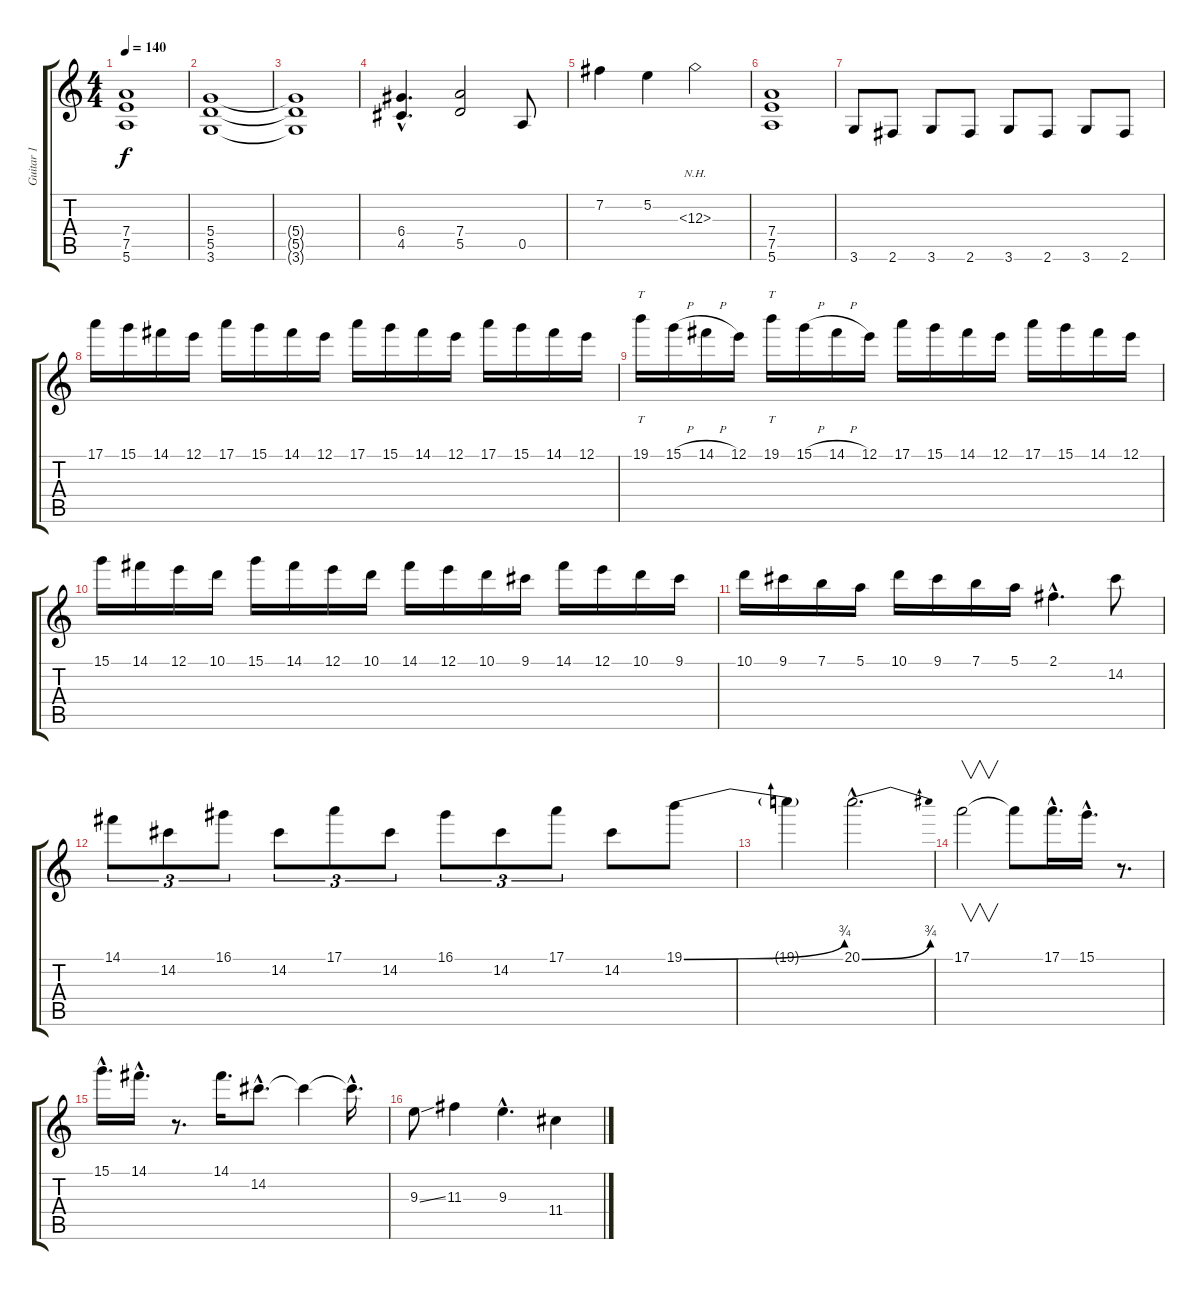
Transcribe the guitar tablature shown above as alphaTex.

\track ("Guitar 1" "Guitar 1") {instrument distortionguitar}
\staff {score tabs}
\tuning (E4 B3 G3 D3 A2 E2) {hide}
\ts (4 4)
\tempo 140
\clef g2
\ks c
(7.4{t} 7.5{t} 5.6{t}).1{dy f} |
(5.4 5.5 3.6).1 |
(5.4{t} 5.5{t} 3.6{t}).1 |
(6.4{hac} 4.5{hac}).4{d} (7.4 5.5).2 0.5.8 |
7.2.4 5.2.4 6.3{nh}.2 |
(7.4 7.5 5.6).1 |
3.6.8 2.6.8 3.6.8 2.6.8 3.6.8 2.6.8 3.6.8 2.6.8 |
17.1.16 15.1.16 14.1.16 12.1.16 17.1.16 15.1.16 14.1.16 12.1.16 17.1.16 15.1.16 14.1.16 12.1.16 17.1.16 15.1.16 14.1.16 12.1.16 |
19.1.16{tt} 15.1{h}.16 14.1{h}.16 12.1.16 19.1.16{tt} 15.1{h}.16 14.1{h}.16 12.1.16 17.1.16 15.1.16 14.1.16 12.1.16 17.1.16 15.1.16 14.1.16 12.1.16 |
15.1.16 14.1.16 12.1.16 10.1.16 15.1.16 14.1.16 12.1.16 10.1.16 14.1.16 12.1.16 10.1.16 9.1.16 14.1.16 12.1.16 10.1.16 9.1.16 |
10.1.16 9.1.16 7.1.16 5.1.16 10.1.16 9.1.16 7.1.16 5.1.16 2.1{hac}.4{d} 14.2.8 |
14.1.8{tu (3 2)} 14.2.8{tu (3 2)} 16.1.8{tu (3 2)} 14.2.8{tu (3 2)} 17.1.8{tu (3 2)} 14.2.8{tu (3 2)} 16.1.8{tu (3 2)} 14.2.8{tu (3 2)} 17.1.8{tu (3 2)} 14.2.8 19.1{be (bend 0 0 60 3)}.8 |
19.1{t}.4 20.1{be (bend 0 0 60 3) hac}.2{d} |
17.1.2{v} 17.1{t}.8 17.1{hac}.16{d} 15.1{hac}.16{d} r.8{d} |
15.1{hac}.16{d} 14.1{hac}.16{d} r.8{d} 14.1.16{d} 14.2{hac}.8{d} 14.2{t}.4 14.2{hac t}.16{d} |
9.3{ss}.8 11.3.4 9.3{hac}.4{d} 11.4.4
